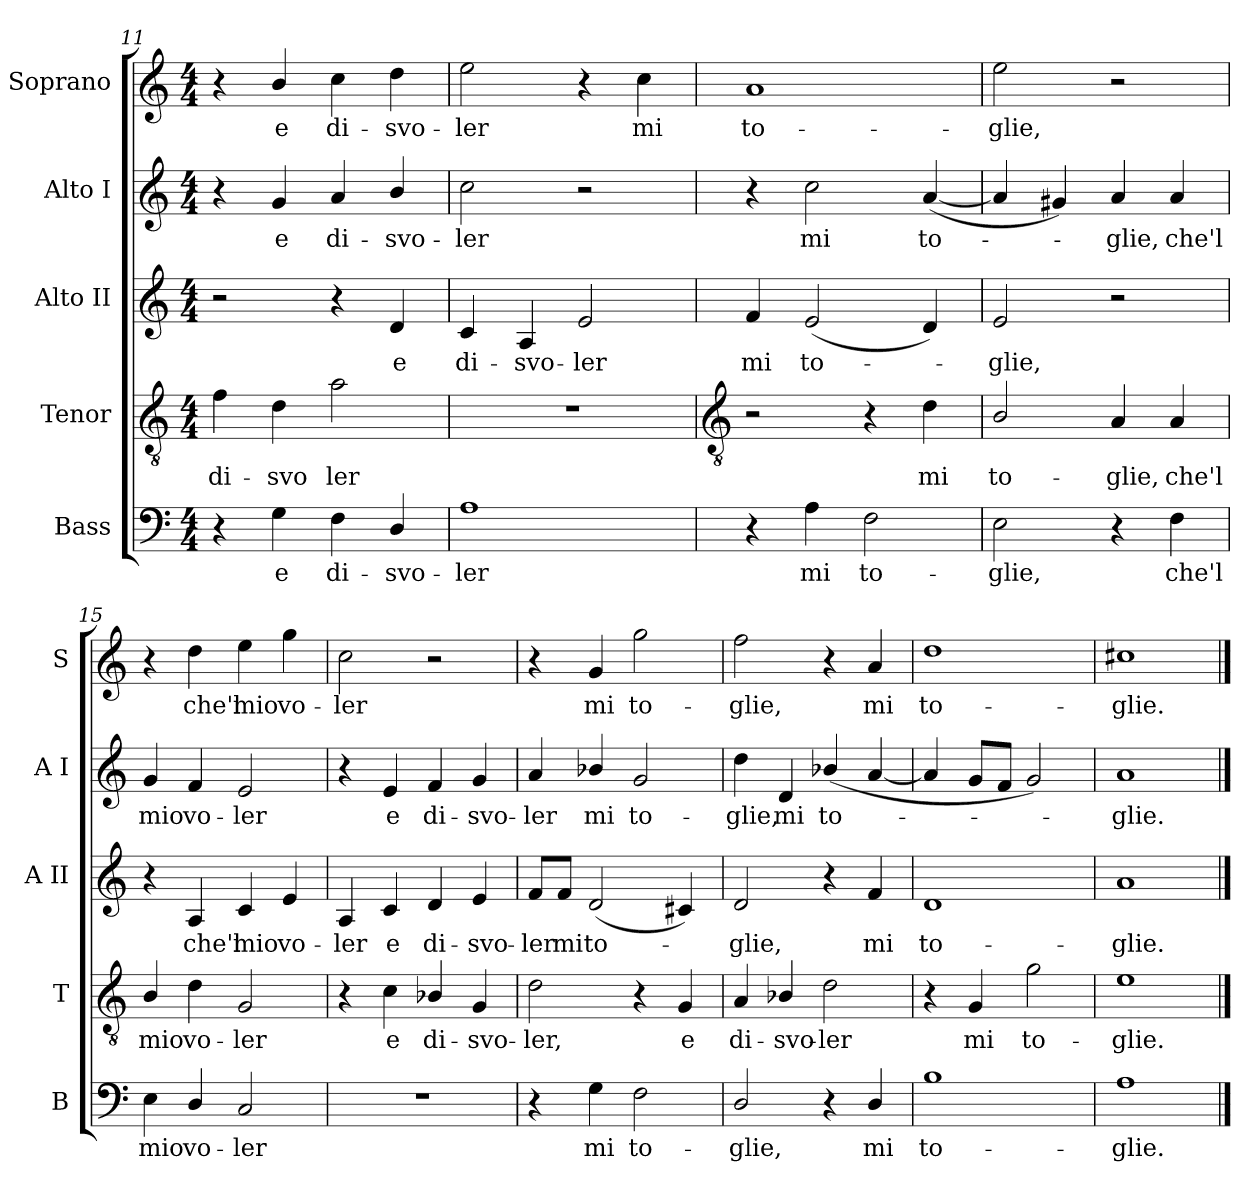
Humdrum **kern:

**kern	**text	**kern	**text	**kern	**text	**kern	**text	**kern	**text
*part5	*part5	*part4	*part4	*part3	*part3	*part2	*part2	*part1	*part1
*staff5	*staff5	*staff4	*staff4	*staff3	*staff3	*staff2	*staff2	*staff1	*staff1
*I"Bass	*	*I"Tenor	*	*I"Alto II	*	*I"Alto I	*	*I"Soprano	*
*I'B	*	*I'T	*	*I'A II	*	*I'A I	*	*I'S	*
*clefF4	*	*clefGv2	*	*clefG2	*	*clefG2	*	*clefG2	*
*k[]	*	*k[]	*	*k[]	*	*k[]	*	*k[]	*
*C:	*	*C:	*	*C:	*	*C:	*	*C:	*
*M4/4	*	*M4/4	*	*M4/4	*	*M4/4	*	*M4/4	*
=11	=11	=11	=11	=11	=11	=11	=11	=11	=11
!	!	!	!LO:LY:b	!	!	!	!	!	!
4r	.	4f	di-	2r	.	4r	.	4r	.
!	!LO:LY:b	!	!LO:LY:b	!	!	!	!LO:LY:b	!	!LO:LY:b
4G	e	4d	-svo	.	.	4g	e	4b/	e
!	!LO:LY:b	!	!LO:LY:b	!	!	!	!LO:LY:b	!	!LO:LY:b
4F	di-	2a	ler	4r	.	4a	di-	4cc	di-
!	!LO:LY:b	!	!	!	!LO:LY:b	!	!LO:LY:b	!	!LO:LY:b
4D/	-svo-	.	.	4d	e	4b/	-svo-	4dd	-svo-
=12	=12	=12	=12	=12	=12	=12	=12	=12	=12
!	!LO:LY:b	!	!	!	!LO:LY:b	!	!LO:LY:b	!	!LO:LY:b
1A	-ler	1r	.	4c	di-	2cc	-ler	2ee	-ler
!	!	!	!	!	!LO:LY:b	!	!	!	!
.	.	.	.	4A	-svo-	.	.	.	.
!	!	!	!	!	!LO:LY:b	!	!	!	!
.	.	.	.	2e	-ler	2r	.	4r	.
!	!	!	!	!	!	!	!	!	!LO:LY:b
.	.	.	.	.	.	.	.	4cc	mi
!!LO:LB:g=z
=13	=13	=13	=13	=13	=13	=13	=13	=13	=13
*	*	*clefGv2	*	*	*	*	*	*	*
!	!	!	!	!	!LO:LY:b	!	!	!	!LO:LY:b
4r	.	2r	.	4f	mi	4r	.	1a	to-
!	!LO:LY:b	!	!	!	!LO:LY:b	!	!LO:LY:b	!	!
4A	mi	.	.	(<2e	to-	2cc	mi	.	.
!	!LO:LY:b	!	!	!	!	!	!	!	!
2F	to-	4r	.	.	.	.	.	.	.
!	!	!	!LO:LY:b	!	!	!	!LO:LY:b	!	!
.	.	4d	mi	4d)	.	(<[4a	to-	.	.
=14	=14	=14	=14	=14	=14	=14	=14	=14	=14
!	!LO:LY:b	!	!LO:LY:b	!	!LO:LY:b	!	!	!	!LO:LY:b
2E	-glie,	2B/	to-	2e	glie,	4a]	.	2ee	-glie,
.	.	.	.	.	.	4g#X)	.	.	.
!	!	!	!LO:LY:b	!	!	!	!LO:LY:b	!	!
4r	.	4A	-glie,	2r	.	4a	glie,	2r	.
!	!LO:LY:b	!	!LO:LY:b	!	!	!	!LO:LY:b	!	!
4F	che'l	4A	che'l	.	.	4a	che'l	.	.
=15	=15	=15	=15	=15	=15	=15	=15	=15	=15
!	!LO:LY:b	!	!LO:LY:b	!	!	!	!LO:LY:b	!	!
4E	mio	4B/	mio	4r	.	4g	mio	4r	.
!	!LO:LY:b	!	!LO:LY:b	!	!LO:LY:b	!	!LO:LY:b	!	!LO:LY:b
4D/	vo-	4d	vo-	4A	che'l	4f	vo-	4dd	che'l
!	!LO:LY:b	!	!LO:LY:b	!	!LO:LY:b	!	!LO:LY:b	!	!LO:LY:b
2C	-ler	2G	-ler	4c	mio	2e	-ler	4ee	mio
!	!	!	!	!	!LO:LY:b	!	!	!	!LO:LY:b
.	.	.	.	4e	vo-	.	.	4gg	vo-
=16	=16	=16	=16	=16	=16	=16	=16	=16	=16
!	!	!	!	!	!LO:LY:b	!	!	!	!LO:LY:b
1r	.	4r	.	4A	-ler	4r	.	2cc	-ler
!	!	!	!LO:LY:b	!	!LO:LY:b	!	!LO:LY:b	!	!
.	.	4c	e	4c	e	4e	e	.	.
!	!	!	!LO:LY:b	!	!LO:LY:b	!	!LO:LY:b	!	!
.	.	4B-X/	di-	4d	di-	4f	di-	2r	.
!	!	!	!LO:LY:b	!	!LO:LY:b	!	!LO:LY:b	!	!
.	.	4G	-svo-	4e	-svo-	4g	-svo-	.	.
=17	=17	=17	=17	=17	=17	=17	=17	=17	=17
!	!	!	!LO:LY:b	!	!LO:LY:b	!	!LO:LY:b	!	!
4r	.	2d	-ler,	8f/L	-ler	4a	-ler	4r	.
!	!	!	!	!	!LO:LY:b	!	!	!	!
.	.	.	.	8f/J	mi	.	.	.	.
!	!LO:LY:b	!	!	!	!LO:LY:b	!	!LO:LY:b	!	!LO:LY:b
4G	mi	.	.	(<2d	to-	4b-X/	mi	4g	mi
!	!LO:LY:b	!	!	!	!	!	!LO:LY:b	!	!LO:LY:b
2F	to-	4r	.	.	.	2g	to-	2gg	to-
!	!	!	!LO:LY:b	!	!	!	!	!	!
.	.	4G	e	4c#X)	.	.	.	.	.
=18	=18	=18	=18	=18	=18	=18	=18	=18	=18
!	!LO:LY:b	!	!LO:LY:b	!	!LO:LY:b	!	!LO:LY:b	!	!LO:LY:b
2D/	-glie,	4A	di-	2d	glie,	4dd	-glie,	2ff	-glie,
!	!	!	!LO:LY:b	!	!	!	!LO:LY:b	!	!
.	.	4B-X/	-svo-	.	.	4d	mi	.	.
!	!	!	!LO:LY:b	!	!	!	!LO:LY:b	!	!
4r	.	2d	-ler	4r	.	(<4b-X/	to-	4r	.
!	!LO:LY:b	!	!	!	!LO:LY:b	!	!	!	!LO:LY:b
4D/	mi	.	.	4f	mi	[4a	.	4a	mi
=19	=19	=19	=19	=19	=19	=19	=19	=19	=19
!	!LO:LY:b	!	!	!	!LO:LY:b	!	!	!	!LO:LY:b
1B	to-	4r	.	1d	to-	4a]	.	1dd	to-
!	!	!	!LO:LY:b	!	!	!	!	!	!
.	.	4G	mi	.	.	8gL	.	.	.
.	.	.	.	.	.	8fJ	.	.	.
!	!	!	!LO:LY:b	!	!	!	!	!	!
.	.	2g	to-	.	.	2g)	.	.	.
=20	=20	=20	=20	=20	=20	=20	=20	=20	=20
!	!LO:LY:b	!	!LO:LY:b	!	!LO:LY:b	!	!LO:LY:b	!	!LO:LY:b
1A	-glie.	1e	-glie.	1a	-glie.	1a	glie.	1cc#X	-glie.
==	==	==	==	==	==	==	==	==	==
*-	*-	*-	*-	*-	*-	*-	*-	*-	*-
